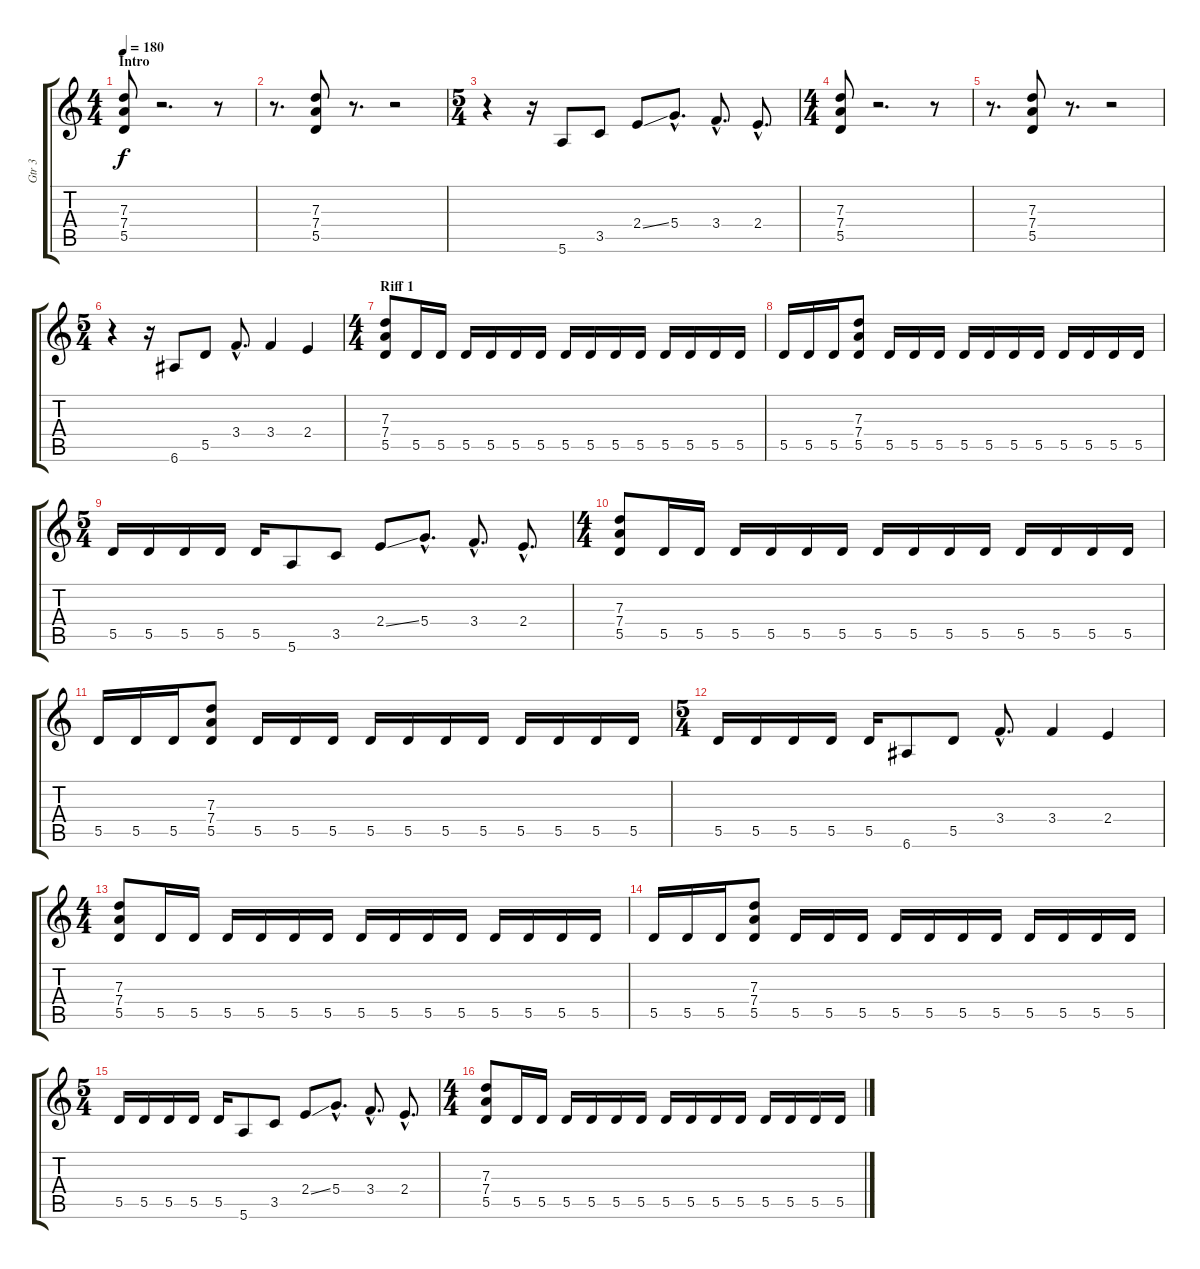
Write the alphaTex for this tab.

\track ("Gtr 3" "Gtr 3") {instrument overdrivenguitar}
\staff {score tabs}
\tuning (E4 B3 G3 D3 A2 E2) {hide}
\ts (4 4)
\section ("" "Intro")
\tempo 180
\clef g2
\ks c
(7.3 7.4 5.5).8{dy f instrument overdrivenguitar} r.2{d} r.8 |
r.8{d} (7.3 7.4 5.5).8 r.8{d} r.2 |
\ts (5 4)
r.4 r.16 5.6.8 3.5.8 2.4{ss}.8 5.4{hac}.8{d} 3.4{hac}.8{d} 2.4{hac}.8{d} |
\ts (4 4)
(7.3 7.4 5.5).8 r.2{d} r.8 |
r.8{d} (7.3 7.4 5.5).8 r.8{d} r.2 |
\ts (5 4)
r.4 r.16 6.6.8 5.5.8 3.4{hac}.8{d} 3.4.4 2.4.4 |
\ts (4 4)
\section ("" "Riff 1")
(7.3 7.4 5.5).8 5.5.16 5.5.16 5.5.16 5.5.16 5.5.16 5.5.16 5.5.16 5.5.16 5.5.16 5.5.16 5.5.16 5.5.16 5.5.16 5.5.16 |
5.5.16 5.5.16 5.5.16 (7.3 7.4 5.5).8 5.5.16 5.5.16 5.5.16 5.5.16 5.5.16 5.5.16 5.5.16 5.5.16 5.5.16 5.5.16 5.5.16 |
\ts (5 4)
5.5.16 5.5.16 5.5.16 5.5.16 5.5.16 5.6.8 3.5.8 2.4{ss}.8 5.4{hac}.8{d} 3.4{hac}.8{d} 2.4{hac}.8{d} |
\ts (4 4)
(7.3 7.4 5.5).8 5.5.16 5.5.16 5.5.16 5.5.16 5.5.16 5.5.16 5.5.16 5.5.16 5.5.16 5.5.16 5.5.16 5.5.16 5.5.16 5.5.16 |
5.5.16 5.5.16 5.5.16 (7.3 7.4 5.5).8 5.5.16 5.5.16 5.5.16 5.5.16 5.5.16 5.5.16 5.5.16 5.5.16 5.5.16 5.5.16 5.5.16 |
\ts (5 4)
5.5.16 5.5.16 5.5.16 5.5.16 5.5.16 6.6.8 5.5.8 3.4{hac}.8{d} 3.4.4 2.4.4 |
\ts (4 4)
(7.3 7.4 5.5).8 5.5.16 5.5.16 5.5.16 5.5.16 5.5.16 5.5.16 5.5.16 5.5.16 5.5.16 5.5.16 5.5.16 5.5.16 5.5.16 5.5.16 |
5.5.16 5.5.16 5.5.16 (7.3 7.4 5.5).8 5.5.16 5.5.16 5.5.16 5.5.16 5.5.16 5.5.16 5.5.16 5.5.16 5.5.16 5.5.16 5.5.16 |
\ts (5 4)
5.5.16 5.5.16 5.5.16 5.5.16 5.5.16 5.6.8 3.5.8 2.4{ss}.8 5.4{hac}.8{d} 3.4{hac}.8{d} 2.4{hac}.8{d} |
\ts (4 4)
(7.3 7.4 5.5).8 5.5.16 5.5.16 5.5.16 5.5.16 5.5.16 5.5.16 5.5.16 5.5.16 5.5.16 5.5.16 5.5.16 5.5.16 5.5.16 5.5.16
